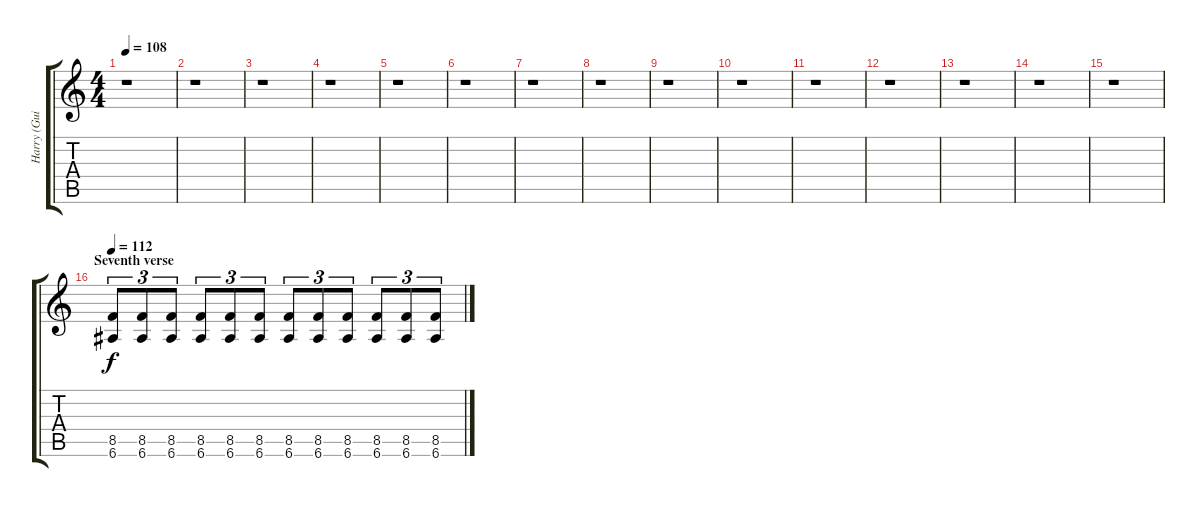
\track ("Harry (Guitar)" "Harry (Gui") {instrument overdrivenguitar}
\staff {score tabs}
\tuning (E4 B3 G3 D3 A2 E2) {hide}
\ts (4 4)
\tempo 108
\clef g2
\ks c
r.1{dy f} |
r.1 |
r.1 |
r.1 |
r.1 |
r.1 |
r.1 |
r.1 |
r.1 |
r.1 |
r.1 |
r.1 |
r.1 |
r.1 |
r.1 |
\section ("" "Seventh verse")
\tempo 112
(8.5 6.6).8{tu (3 2)} (8.5 6.6).8{tu (3 2)} (8.5 6.6).8{tu (3 2)} (8.5 6.6).8{tu (3 2)} (8.5 6.6).8{tu (3 2)} (8.5 6.6).8{tu (3 2)} (8.5 6.6).8{tu (3 2)} (8.5 6.6).8{tu (3 2)} (8.5 6.6).8{tu (3 2)} (8.5 6.6).8{tu (3 2)} (8.5 6.6).8{tu (3 2)} (8.5 6.6).8{tu (3 2)}
